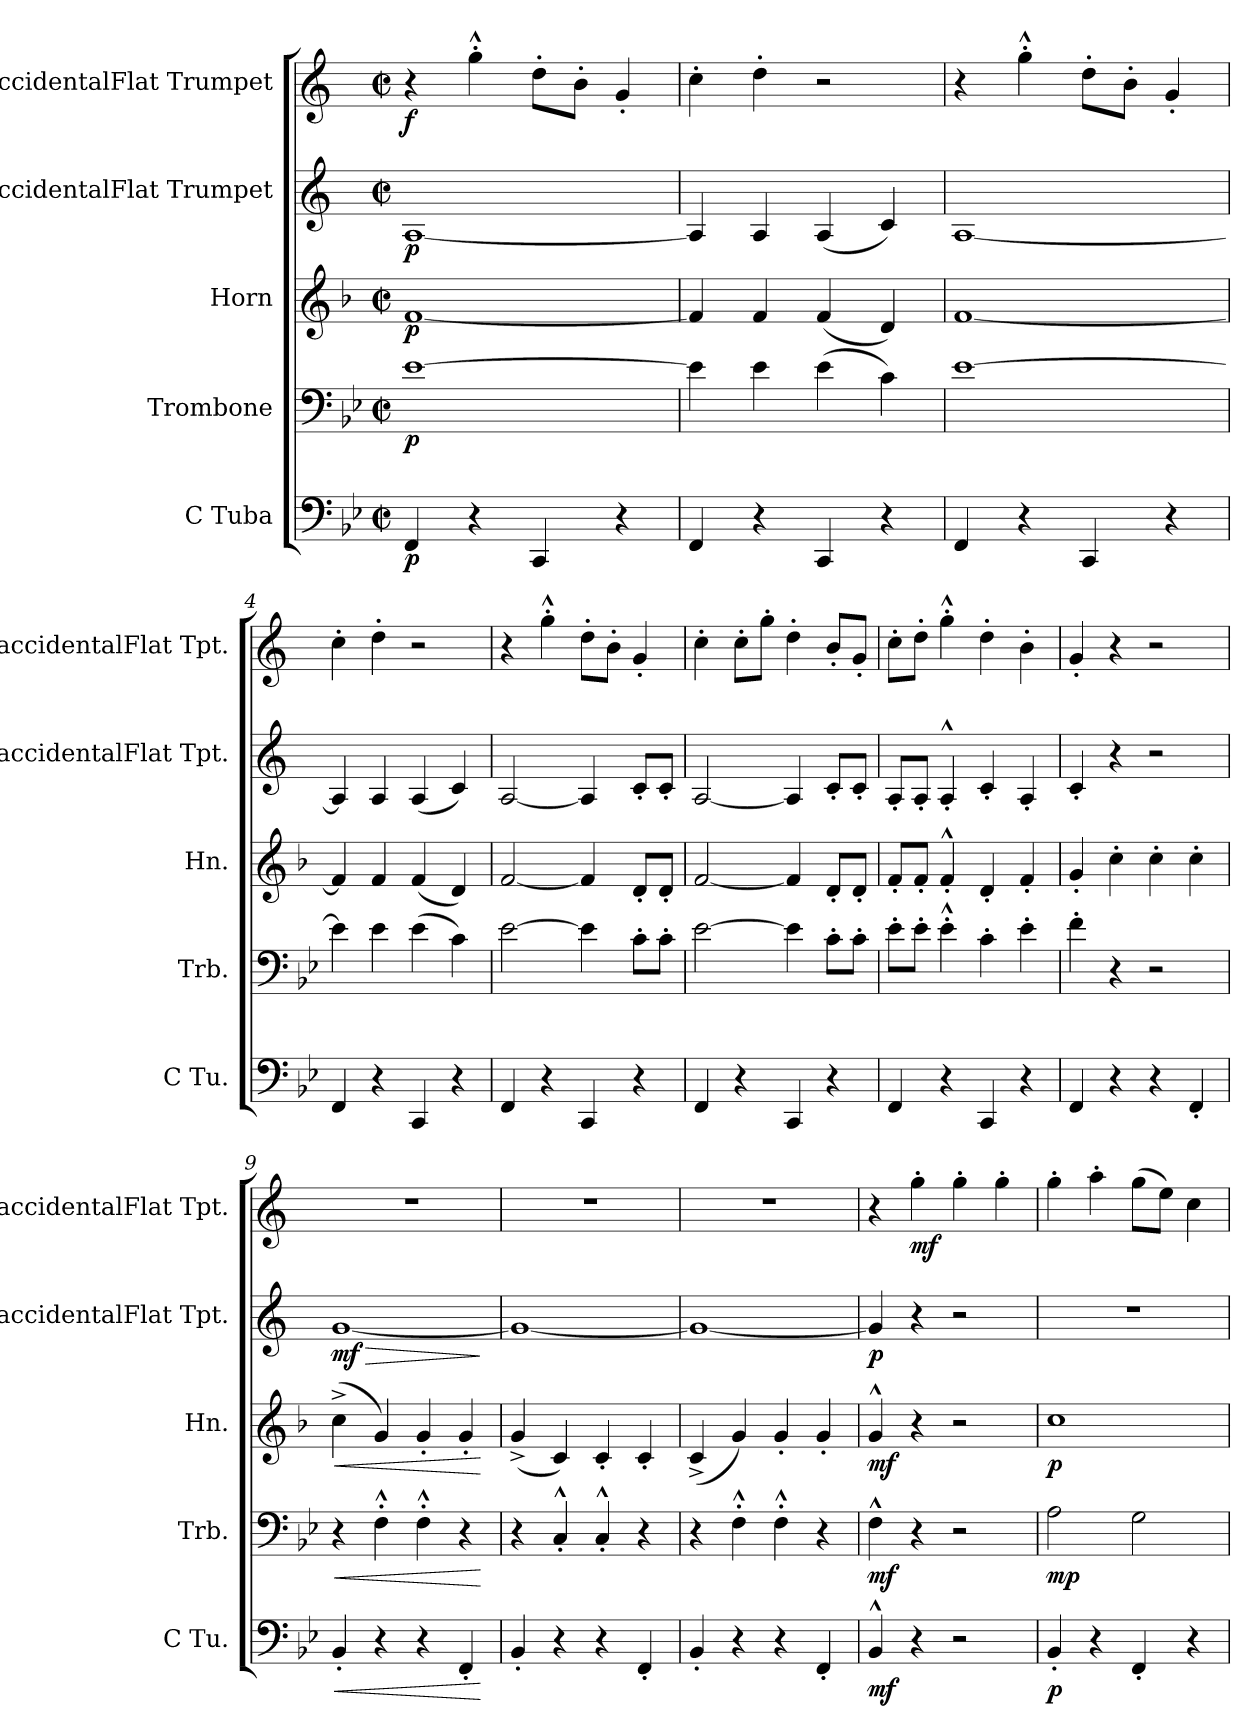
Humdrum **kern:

**kern	**dynam	**kern	**dynam	**kern	**dynam	**kern	**dynam	**kern	**dynam
*part5	*part5	*part4	*part4	*part3	*part3	*part2	*part2	*part1	*part1
*staff5	*staff5	*staff4	*staff4	*staff3	*staff3	*staff2	*staff2	*staff1	*staff1
*I"C Tuba	*	*I"Trombone	*	*I"Horn	*	*I"BaccidentalFlat Trumpet	*	*I"BaccidentalFlat Trumpet	*
*I'C Tu.	*	*I'Trb.	*	*I'Hn.	*	*I'BaccidentalFlat Tpt.	*	*I'BaccidentalFlat Tpt.	*
*clefF4	*	*clefF4	*	*clefG2	*	*clefG2	*	*clefG2	*
*	*	*	*	*ITrd4c7	*	*ITrd1c2	*	*ITrd1c2	*
*k[b-e-]	*	*k[b-e-]	*	*k[b-e-]	*	*k[b-e-]	*	*k[b-e-]	*
*M4/4	*	*M4/4	*	*M4/4	*	*M4/4	*	*M4/4	*
*met(c|)	*	*met(c|)	*	*met(c|)	*	*met(c|)	*	*met(c|)	*
*MM240	*	*MM240	*	*MM240	*	*MM240	*	*MM240	*
=1	=1	=1	=1	=1	=1	=1	=1	=1	=1
!	!LO:DY:b	!	!LO:DY:b	!	!LO:DY:b	!	!LO:DY:b	!	!LO:DY:b
4FF/	p	[1e-	p	[1B-	p	[1G	p	4r	f
4r	.	.	.	.	.	.	.	4ff^^'\	.
4CC/	.	.	.	.	.	.	.	8cc'\L	.
.	.	.	.	.	.	.	.	8a'\J	.
4r	.	.	.	.	.	.	.	4f'/	.
=2	=2	=2	=2	=2	=2	=2	=2	=2	=2
4FF/	.	4e-\]	.	4B-/]	.	4G/]	.	4b-'\	.
4r	.	4e-\	.	4B-/	.	4G/	.	4cc'\	.
4CC/	.	(4e-\	.	(4B-/	.	(4G/	.	2r	.
4r	.	4c\)	.	4G/)	.	4B-/)	.	.	.
=3	=3	=3	=3	=3	=3	=3	=3	=3	=3
4FF/	.	[1e-	.	[1B-	.	[1G	.	4r	.
4r	.	.	.	.	.	.	.	4ff^^'\	.
4CC/	.	.	.	.	.	.	.	8cc'\L	.
.	.	.	.	.	.	.	.	8a'\J	.
4r	.	.	.	.	.	.	.	4f'/	.
=4	=4	=4	=4	=4	=4	=4	=4	=4	=4
4FF/	.	4e-\]	.	4B-/]	.	4G/]	.	4b-'\	.
4r	.	4e-\	.	4B-/	.	4G/	.	4cc'\	.
4CC/	.	(4e-\	.	(4B-/	.	(4G/	.	2r	.
4r	.	4c\)	.	4G/)	.	4B-/)	.	.	.
=5	=5	=5	=5	=5	=5	=5	=5	=5	=5
4FF/	.	[2e-\	.	[2B-/	.	[2G/	.	4r	.
4r	.	.	.	.	.	.	.	4ff^^'\	.
4CC/	.	4e-\]	.	4B-/]	.	4G/]	.	8cc'\L	.
.	.	.	.	.	.	.	.	8a'\J	.
4r	.	8c'\L	.	8G'/L	.	8B-'/L	.	4f'/	.
.	.	8c'\J	.	8G'/J	.	8B-'/J	.	.	.
=6	=6	=6	=6	=6	=6	=6	=6	=6	=6
4FF/	.	[2e-\	.	[2B-/	.	[2G/	.	4b-'\	.
4r	.	.	.	.	.	.	.	8b-'\L	.
.	.	.	.	.	.	.	.	8ff'\J	.
4CC/	.	4e-\]	.	4B-/]	.	4G/]	.	4cc'\	.
4r	.	8c'\L	.	8G'/L	.	8B-'/L	.	8a'/L	.
.	.	8c'\J	.	8G'/J	.	8B-'/J	.	8f'/J	.
!!LO:LB:g=z
=7	=7	=7	=7	=7	=7	=7	=7	=7	=7
4FF/	.	8e-'\L	.	8B-'/L	.	8G'/L	.	8b-'\L	.
.	.	8e-'\J	.	8B-'/J	.	8G'/J	.	8cc'\J	.
4r	.	4e-^^'\	.	4B-^^'/	.	4G'^^/	.	4ff^^'\	.
4CC/	.	4c'\	.	4G'/	.	4B-'/	.	4cc'\	.
4r	.	4e-'\	.	4B-'/	.	4G'/	.	4a'\	.
=8	=8	=8	=8	=8	=8	=8	=8	=8	=8
4FF/	.	4f'\	.	4c'/	.	4B-'/	.	4f'/	.
4r	.	4r	.	4f'\	.	4r	.	4r	.
4r	.	2r	.	4f'\	.	2r	.	2r	.
4FF'/	.	.	.	4f'\	.	.	.	.	.
=9	=9	=9	=9	=9	=9	=9	=9	=9	=9
!	!LO:HP:b	!	!LO:HP:b	!	!LO:HP:b	!	!LO:HP:b	!	!
!	!	!	!	!	!	!	!LO:DY:n=1:b	!	!
4BB-'/	<	4r	<	(4f^\	<	[1f	> mf	1r	.
4r	.	4F^^'\	.	4c/)	.	.	.	.	.
4r	.	4F^^'\	.	4c'/	.	.	.	.	.
4FF'/	.	4r	.	4c'/	.	.	.	.	.
.	[	.	[	.	[	.	]	.	.
=10	=10	=10	=10	=10	=10	=10	=10	=10	=10
4BB-'/	.	4r	.	(4c^/	.	1f_	.	1r	.
4r	.	4C^^'/	.	4F/)	.	.	.	.	.
4r	.	4C^^'/	.	4F'/	.	.	.	.	.
4FF'/	.	4r	.	4F'/	.	.	.	.	.
=11	=11	=11	=11	=11	=11	=11	=11	=11	=11
4BB-'/	.	4r	.	(4F^/	.	1f_	.	1r	.
4r	.	4F^^'\	.	4c/)	.	.	.	.	.
4r	.	4F^^'\	.	4c'/	.	.	.	.	.
4FF'/	.	4r	.	4c'/	.	.	.	.	.
=12	=12	=12	=12	=12	=12	=12	=12	=12	=12
!	!LO:DY:b	!	!LO:DY:b	!	!LO:DY:b	!	!LO:DY:b	!	!
4BB-^^/	mf	4F^^\	mf	4c^^/	mf	4f/]	p	4r	.
!	!	!	!	!	!	!	!	!	!LO:DY:b
4r	.	4r	.	4r	.	4r	.	4ff'\	mf
2r	.	2r	.	2r	.	2r	.	4ff'\	.
.	.	.	.	.	.	.	.	4ff'\	.
=13	=13	=13	=13	=13	=13	=13	=13	=13	=13
!	!LO:DY:b	!	!LO:DY:b	!	!LO:DY:b	!	!	!	!
4BB-'/	p	2A\	mp	1f	p	1r	.	4ff'\	.
4r	.	.	.	.	.	.	.	4gg'\	.
4FF'/	.	2G\	.	.	.	.	.	(8ff\L	.
.	.	.	.	.	.	.	.	8dd\J)	.
4r	.	.	.	.	.	.	.	4b-\	.
=	=	=	=	=	=	=	=	=	=
*-	*-	*-	*-	*-	*-	*-	*-	*-	*-
